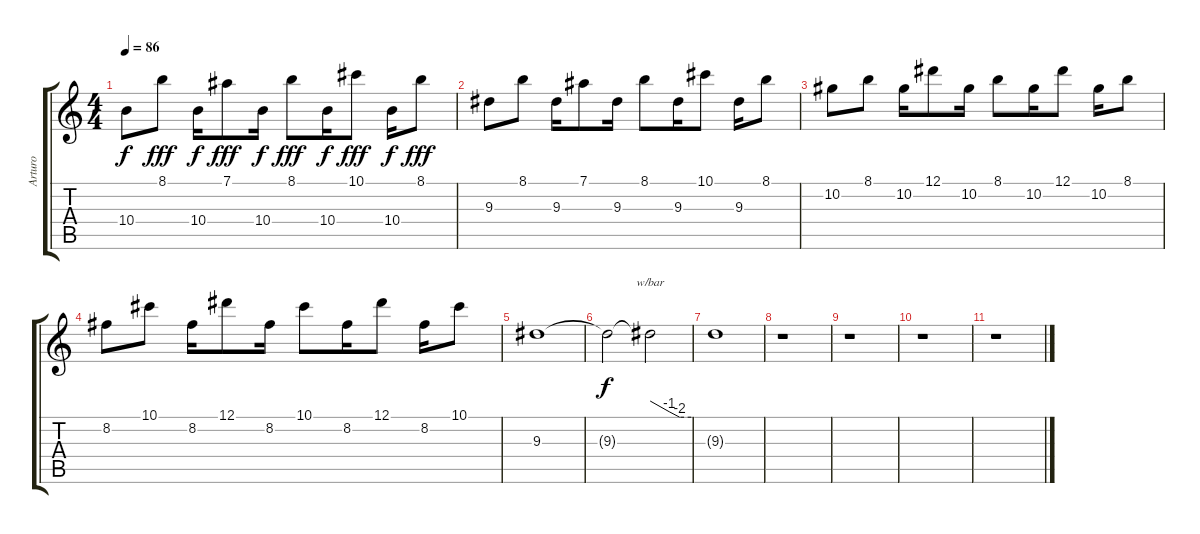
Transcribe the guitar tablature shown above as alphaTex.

\track ("Arturo" "Arturo") {instrument overdrivenguitar}
\staff {score tabs}
\tuning (Eb4 Bb3 Gb3 Db3 Ab2 Eb2) {hide}
\ts (4 4)
\tempo 86
\clef g2
\ks c
10.4.8{dy f} 8.1.8{dy fff} 10.4.16{dy f} 7.1.8{dy fff} 10.4.16{dy f} 8.1.8{dy fff} 10.4.16{dy f} 10.1.8{dy fff} 10.4.16{dy f} 8.1.8{dy fff} |
9.3.8 8.1.8 9.3.16 7.1.8 9.3.16 8.1.8 9.3.16 10.1.8 9.3.16 8.1.8 |
10.2.8 8.1.8 10.2.16 12.1.8 10.2.16 8.1.8 10.2.16 12.1.8 10.2.16 8.1.8 |
8.2.8 10.1.8 8.2.16 12.1.8 8.2.16 10.1.8 8.2.16 12.1.8 8.2.16 10.1.8 |
9.3.1 |
9.3{t}.2{dy f} 9.3{t}.2{tbe (custom default 0 0 28 -4 43 -8 60 -8)} |
9.3{t}.1 |
r.1 |
r.1 |
r.1 |
r.1
